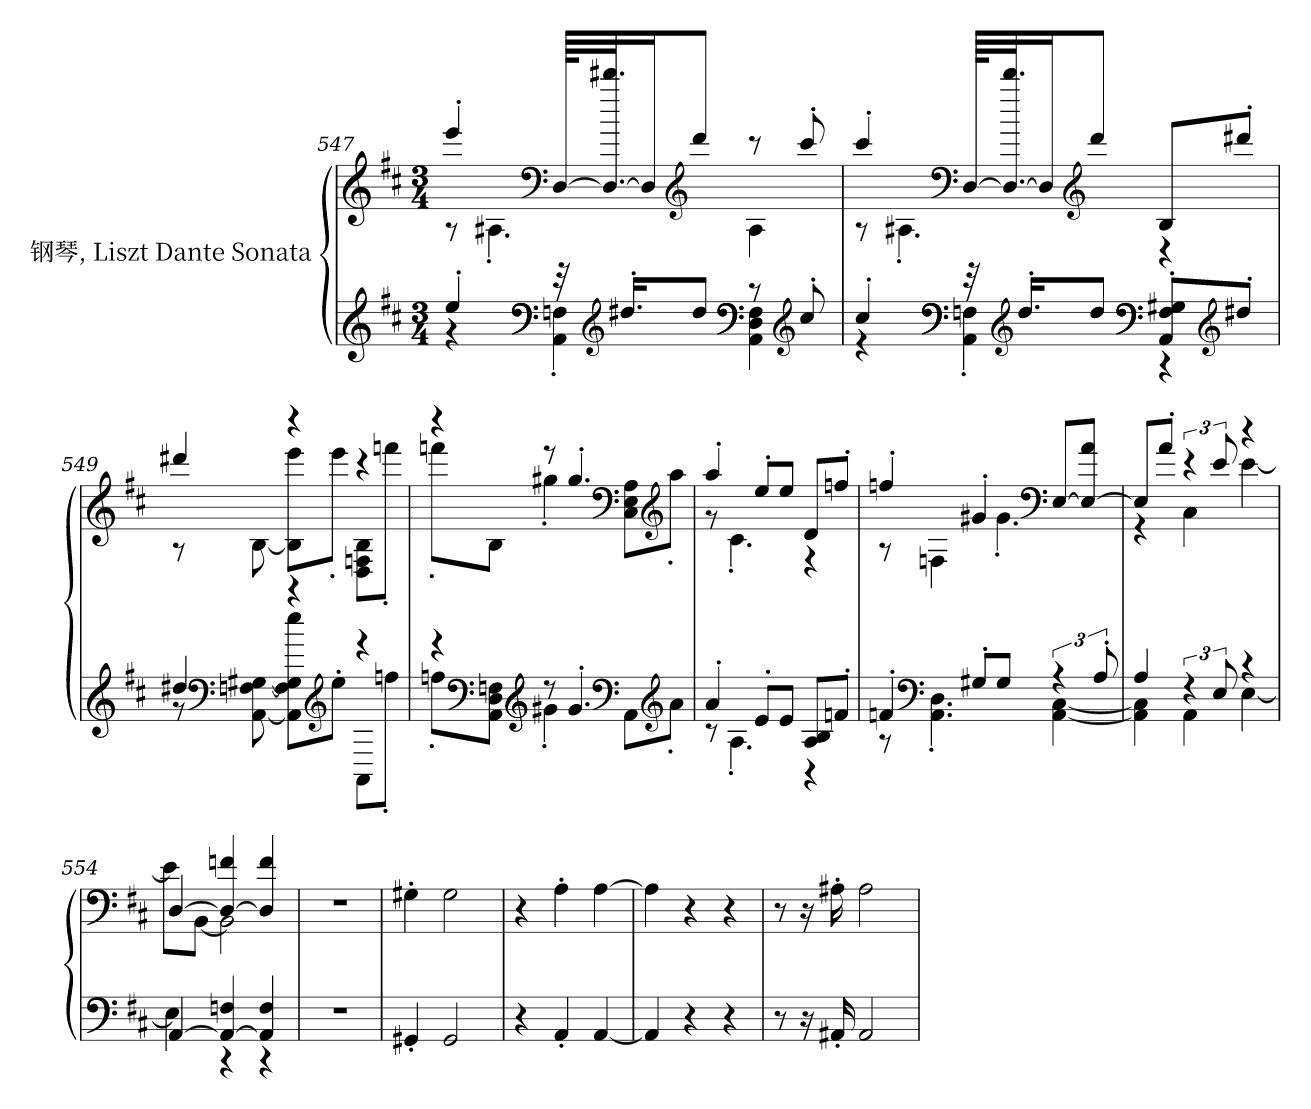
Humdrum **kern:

**kern	**kern
*part1	*part1
*staff2	*staff1
*I"钢琴, Liszt Dante Sonata	*
*clefG2	*clefG2
*k[f#c#]	*k[f#c#]
*M3/4	*M3/4
=547	=547
*^	*^
4ee'/	4r	4eee'/	8r
.	.	.	4.A#X'\
*clefF4	*	*clefF4	*
32r	4AA\' 4Fn\'	[64D/KLLL	.
.	.	32.D/_ 32.ddd#X/J	.
*clefG2	*	*	*
16.dd#X'/KL	.	.	.
.	.	16D/J]	.
*	*	*clefG2	*
8dd#/J	.	8ddd#/J	.
*clefF4	*	*	*
8r	4AA\ 4D\ 4F\	8r	4A#\
*clefG2	*	*	*
8cc#'/	.	8ccc#'/	.
!!LO:PB:g=z	!!
=548	=548	=548	=548
4cc#'/	4r	4ccc#'/	8r
.	.	.	4.A#X'\
*clefF4	*	*clefF4	*
32r	4AA\' 4Fn\'	[64D/KLLL	.
.	.	32.D/_ 32.ddd/J	.
*clefG2	*	*	*
16.dd'/KL	.	.	.
.	.	16D/J]	.
*	*	*clefG2	*
8dd/J	.	8ddd/J	.
*clefF4	*	*	*
8AA/' 8F/' 8G#X/'L	4r	8B/L	4r
*clefG2	*	*	*
8dd#X'/J	.	8ddd#X'/J	.
=549	=549	=549	=549
4dd#X/	8r	4ddd#X/	8r
*clefF4	*	*	*
.	[8AA\ [8Fn\ [8G#X\	.	[8B\
4r	8AA\] 8F\] 8G#\] 8ee\L	4r	8B\] 8eee\L
*clefG2	*	*	*
.	8ee'\J	.	8eee'\J
4r	8AA\L	4r	8D\ 8Fn\ 8B\L
.	8ffn'\J	.	8fffn'\J
!!LO:LB:g=z	!!
=550	=550	=550	=550
4r	8ffn'\L	4r	8fffn'\L
*clefF4	*	*	*
.	8AA\ 8D\ 8Fn\J	.	8B\J
*clefG2	*	*	*
8r	4g#X'\	8r	4gg#X'\
4.g#'/	.	4.gg#'/	.
*clefF4	*	*clefF4	*
.	8AA\L	.	8C#\ 8E\ 8A\L
*clefG2	*	*clefG2	*
.	8a'\J	.	8aa'\J
=551	=551	=551	=551
4a'/	8r	4aa'/	8r
.	4.A'\	.	4.c#'\
8e'/L	.	8ee'/L	.
8e/J	.	8ee/J	.
8A/ 8B/L	4r	8d/L	4r
8fn'/J	.	8ffn'/J	.
=552	=552	=552	=552
4fn'/	8r	4ffn'/	8r
*clefF4	*	*	*
.	4.AA\' 4.D\'	.	4Fn\
8G#X'/L	.	4g#X'/	.
8G#/J	.	.	4.g#'\
*	*	*clefF4	*
6r	[4AA\ [4C#\	[8E/L	.
.	.	8E/_ 8a/J	.
12A'/	.	.	.
!!LO:LB:g=z	!!
=553	=553	=553	=553
4A/	4AA\] 4C#\]	8E/L]	4r
.	.	8a'/J	.
6r	4AA\	6r	4C#\
12E/	.	12e/	.
4r	[4E\	4r	[4e\
=554	=554	=554	=554
[4AA/	4E\]	[4D/	8e\L]
.	.	.	[8BB\J
4AA/_ 4Fn/	4r	4D/_ 4fn/	2BB\]
4AA/] 4F/	4r	4D/] 4f/	.
*v	*v	*	*
*	*v	*v
=555	=555
2.r	2.r
=556	=556
4GG#X'/	4G#X'\
2GG#/	2G#\
=557	=557
4r	4r
4AA'/	4A'\
[4AA/	[4A\
=558	=558
4AA/]	4A\]
4r	4r
4r	4r
=559	=559
8r	8r
16r	16r
16AA#X'/	16A#X'\
2AA#/	2A#\
=	=
*-	*-
